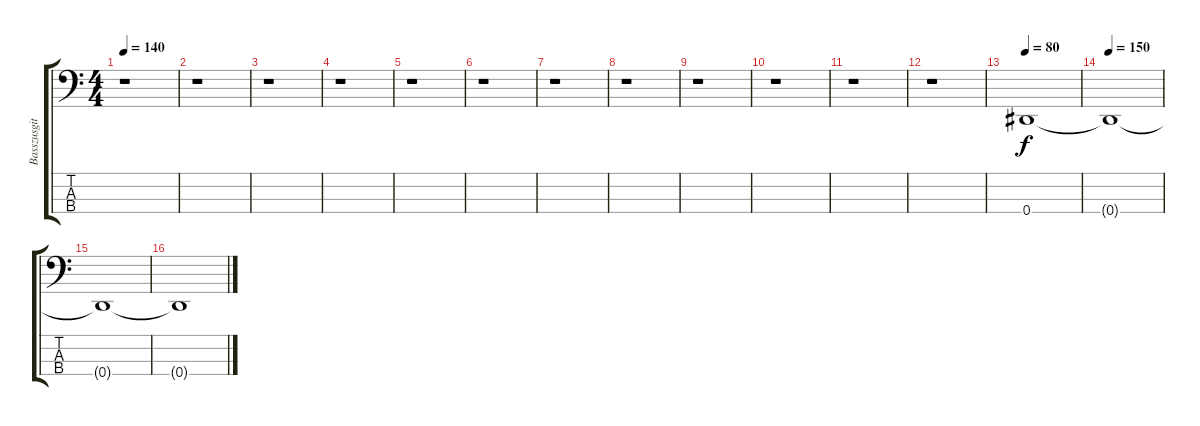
\track ("Basszusgitár (Barry Sparks)" "Basszusgit") {instrument electricbassfinger}
\staff {score tabs}
\tuning (Gb2 Db2 Ab1 Eb1) {hide}
\ts (4 4)
\tempo 140
\clef f4
\ks c
r.1{dy f instrument electricbassfinger} |
r.1 |
r.1 |
r.1 |
r.1 |
r.1 |
r.1 |
r.1 |
r.1 |
r.1 |
r.1 |
r.1 |
\tempo 80
0.4.1 |
\tempo 150
0.4{t}.1 |
0.4{t}.1 |
0.4{t}.1
